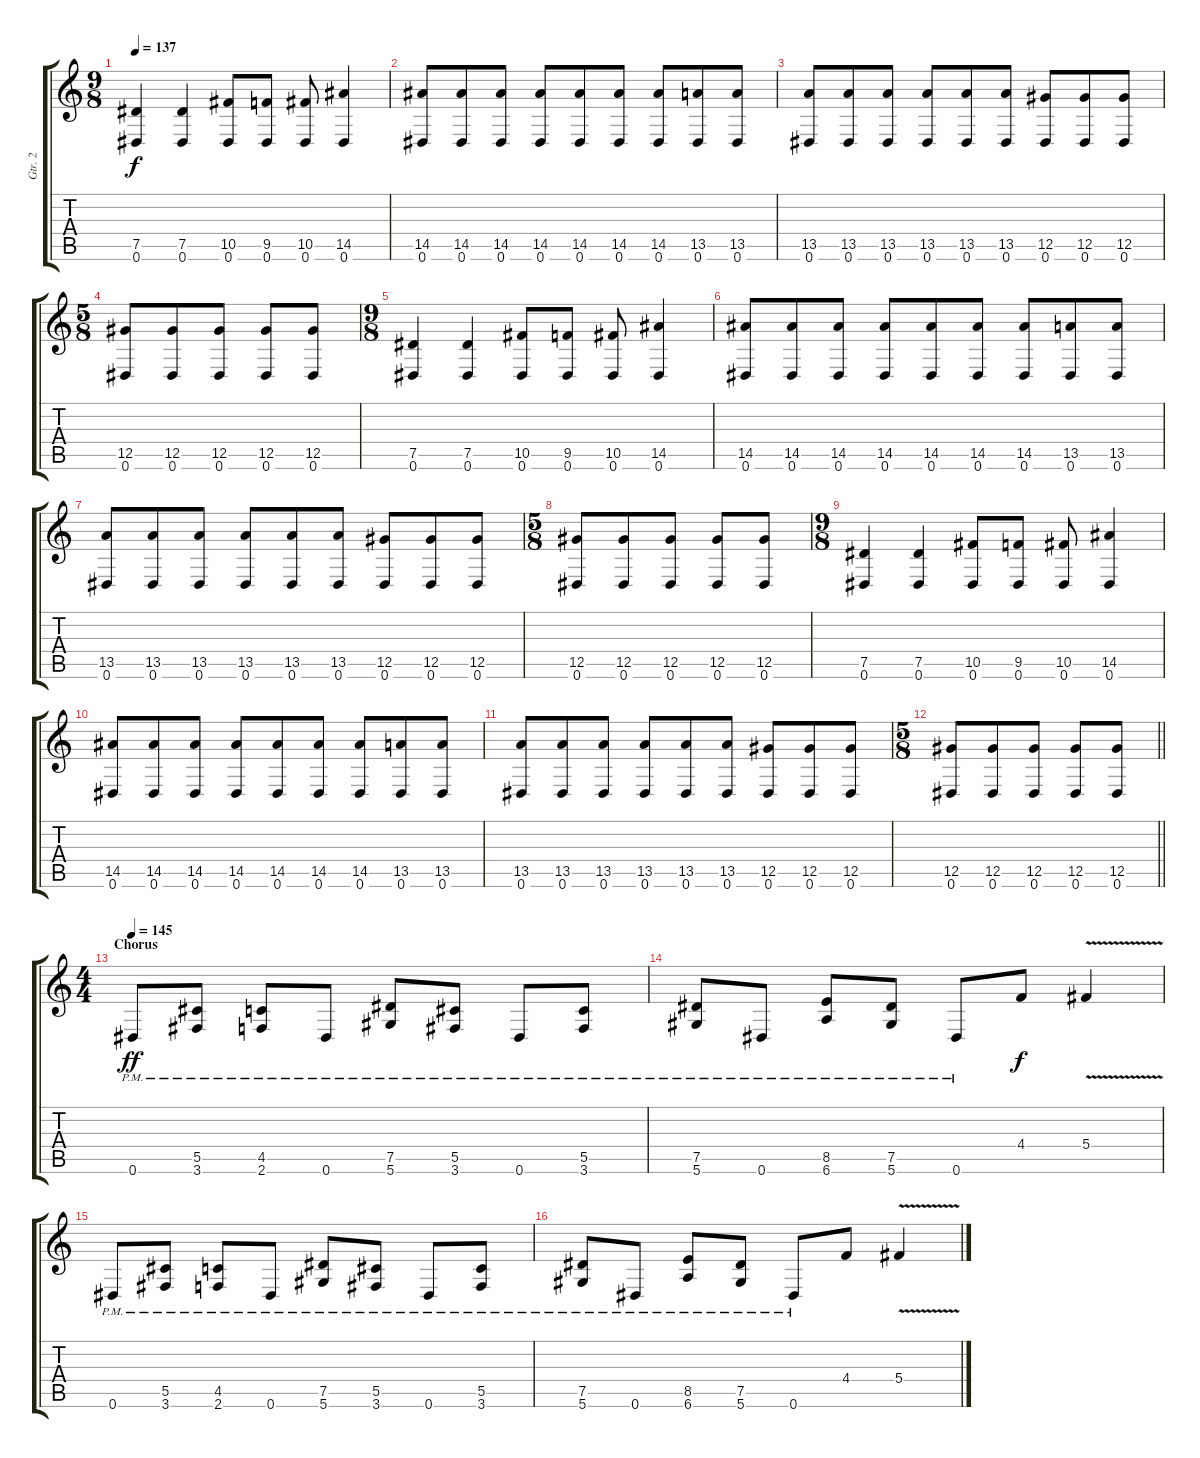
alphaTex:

\track ("Gtr. 2" "Gtr. 2") {instrument overdrivenguitar}
\staff {score tabs}
\tuning (Eb4 Bb3 Gb3 Db3 Ab2 Eb2) {hide}
\ts (9 8)
\tempo 137
\clef g2
\ks c
(7.5 0.6).4{dy f} (7.5 0.6).4 (10.5 0.6).8 (9.5 0.6).8 (10.5 0.6).8 (14.5 0.6).4 |
(14.5 0.6).8 (14.5 0.6).8 (14.5 0.6).8 (14.5 0.6).8 (14.5 0.6).8 (14.5 0.6).8 (14.5 0.6).8 (13.5 0.6).8 (13.5 0.6).8 |
(13.5 0.6).8 (13.5 0.6).8 (13.5 0.6).8 (13.5 0.6).8 (13.5 0.6).8 (13.5 0.6).8 (12.5 0.6).8 (12.5 0.6).8 (12.5 0.6).8 |
\ts (5 8)
(12.5 0.6).8 (12.5 0.6).8 (12.5 0.6).8 (12.5 0.6).8 (12.5 0.6).8 |
\ts (9 8)
(7.5 0.6).4 (7.5 0.6).4 (10.5 0.6).8 (9.5 0.6).8 (10.5 0.6).8 (14.5 0.6).4 |
(14.5 0.6).8 (14.5 0.6).8 (14.5 0.6).8 (14.5 0.6).8 (14.5 0.6).8 (14.5 0.6).8 (14.5 0.6).8 (13.5 0.6).8 (13.5 0.6).8 |
(13.5 0.6).8 (13.5 0.6).8 (13.5 0.6).8 (13.5 0.6).8 (13.5 0.6).8 (13.5 0.6).8 (12.5 0.6).8 (12.5 0.6).8 (12.5 0.6).8 |
\ts (5 8)
(12.5 0.6).8 (12.5 0.6).8 (12.5 0.6).8 (12.5 0.6).8 (12.5 0.6).8 |
\ts (9 8)
(7.5 0.6).4 (7.5 0.6).4 (10.5 0.6).8 (9.5 0.6).8 (10.5 0.6).8 (14.5 0.6).4 |
(14.5 0.6).8 (14.5 0.6).8 (14.5 0.6).8 (14.5 0.6).8 (14.5 0.6).8 (14.5 0.6).8 (14.5 0.6).8 (13.5 0.6).8 (13.5 0.6).8 |
(13.5 0.6).8 (13.5 0.6).8 (13.5 0.6).8 (13.5 0.6).8 (13.5 0.6).8 (13.5 0.6).8 (12.5 0.6).8 (12.5 0.6).8 (12.5 0.6).8 |
\ts (5 8)
\barLineRight lightlight
(12.5 0.6).8 (12.5 0.6).8 (12.5 0.6).8 (12.5 0.6).8 (12.5 0.6).8 |
\ts (4 4)
\section ("" "Chorus")
\tempo 145
0.6{pm}.8{dy ff} (5.5{pm} 3.6{pm}).8 (4.5{pm} 2.6{pm}).8 0.6{pm}.8 (7.5{pm} 5.6{pm}).8 (5.5{pm} 3.6{pm}).8 0.6{pm}.8 (5.5{pm} 3.6{pm}).8 |
(7.5{pm} 5.6{pm}).8 0.6{pm}.8 (8.5{pm} 6.6{pm}).8 (7.5{pm} 5.6{pm}).8 0.6{pm}.8 4.4.8{dy f} 5.4{v}.4 |
0.6{pm}.8 (5.5{pm} 3.6{pm}).8 (4.5{pm} 2.6{pm}).8 0.6{pm}.8 (7.5{pm} 5.6{pm}).8 (5.5{pm} 3.6{pm}).8 0.6{pm}.8 (5.5{pm} 3.6{pm}).8 |
(7.5{pm} 5.6{pm}).8 0.6{pm}.8 (8.5{pm} 6.6{pm}).8 (7.5{pm} 5.6{pm}).8 0.6{pm}.8 4.4.8 5.4{v}.4
